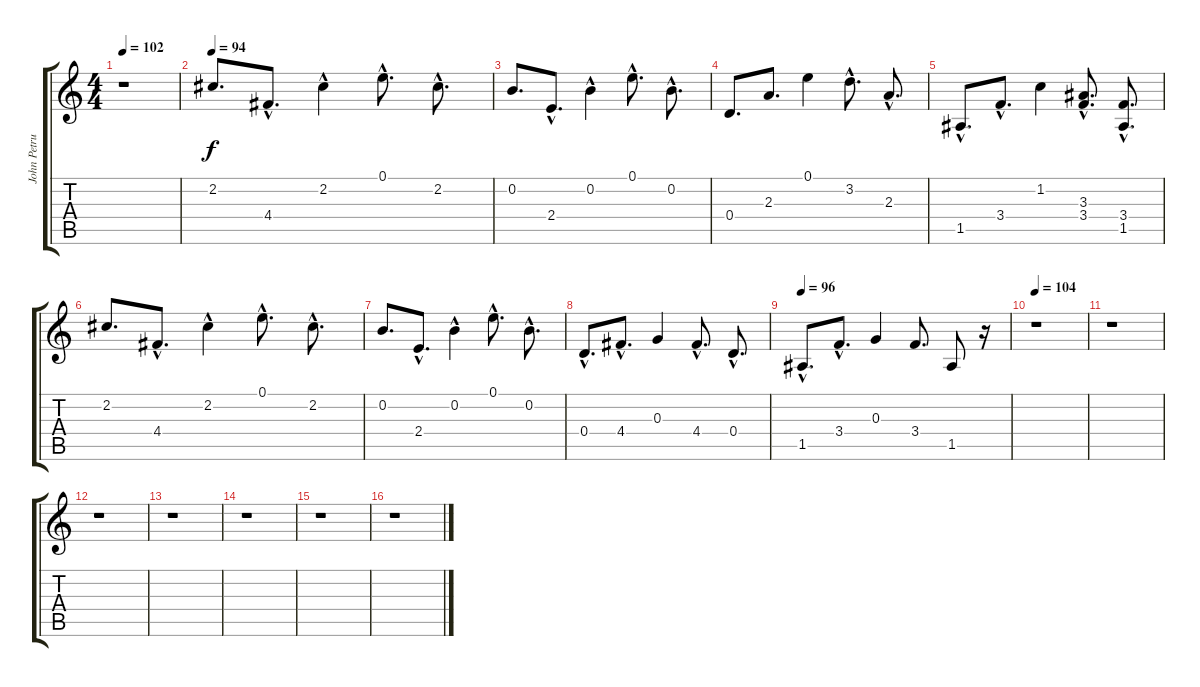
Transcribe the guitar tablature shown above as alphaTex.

\track ("John Petrucci (clean)" "John Petru") {instrument acousticguitarsteel}
\staff {score tabs}
\tuning (E4 B3 G3 D3 A2 E2) {hide}
\ts (4 4)
\tempo 102
\clef g2
\ks c
r.1{dy f} |
\tempo 94
2.2.8{d} 4.4{hac}.8{d} 2.2{hac}.4 0.1{hac}.8{d} 2.2{hac}.8{d} |
0.2.8{d} 2.4{hac}.8{d} 0.2{hac}.4 0.1{hac}.8{d} 0.2{hac}.8{d} |
0.4.8{d} 2.3.8{d} 0.1.4 3.2{hac}.8{d} 2.3{hac}.8{d} |
1.5{hac}.8{d} 3.4{hac}.8{d} 1.2.4 (3.3{hac} 3.4{hac}).8{d} (3.4{hac} 1.5{hac}).8{d} |
2.2.8{d} 4.4{hac}.8{d} 2.2{hac}.4 0.1{hac}.8{d} 2.2{hac}.8{d} |
0.2.8{d} 2.4{hac}.8{d} 0.2{hac}.4 0.1{hac}.8{d} 0.2{hac}.8{d} |
0.4{hac}.8{d} 4.4{hac}.8{d} 0.3.4 4.4{hac}.8{d} 0.4{hac}.8{d} |
\tempo 96
1.5{hac}.8{d} 3.4{hac}.8{d} 0.3.4 3.4.8{d} 1.5.8 r.16 |
\tempo 104
r.1 |
r.1 |
r.1 |
r.1 |
r.1 |
r.1 |
r.1
